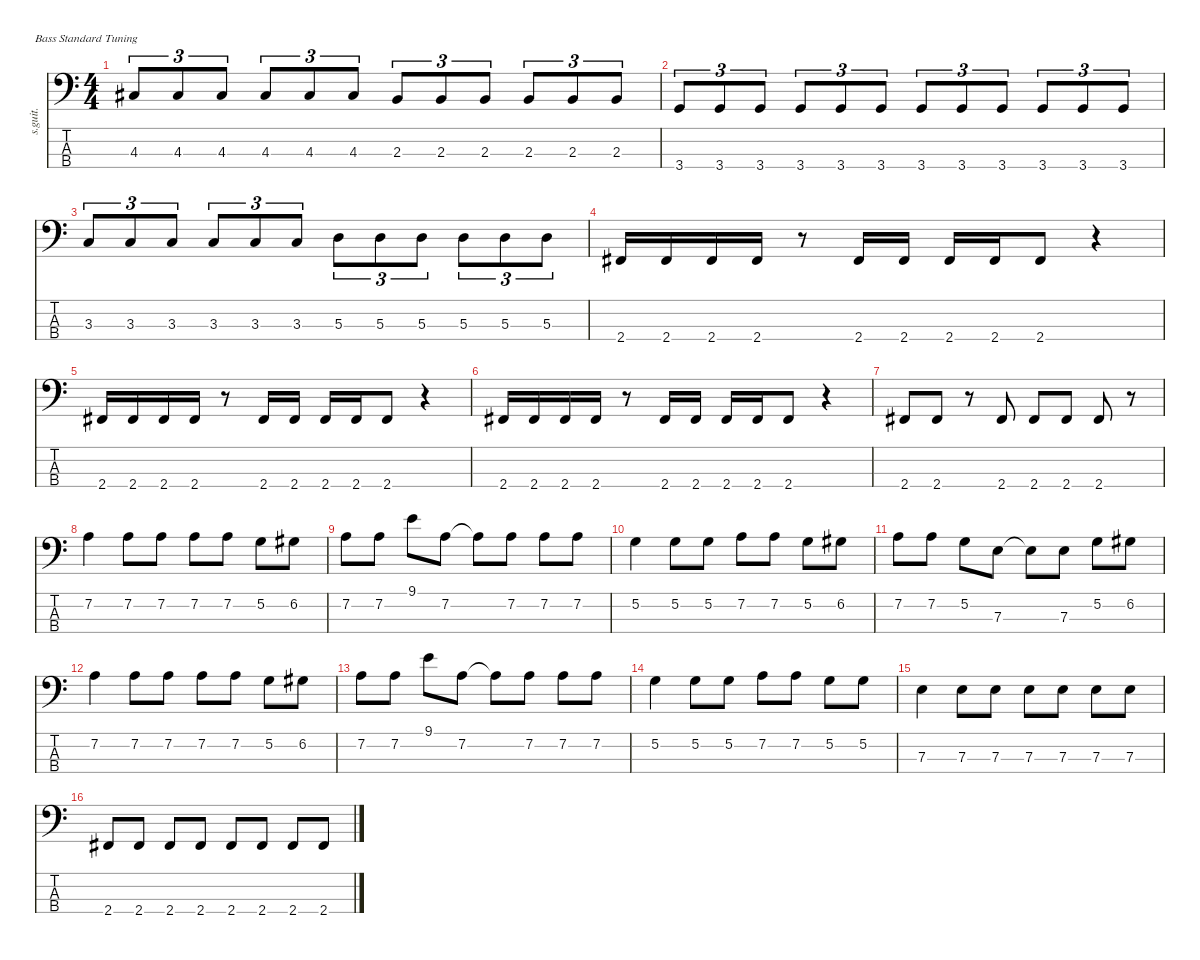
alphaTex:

\defaultSystemsLayout 4
\hideDynamics
\bracketExtendMode nobrackets
\track ("" "s.guit.") {instrument electricbassfinger}
\staff {score tabs}
\tuning (G2 D2 A1 E1)
\ts (4 4)
\tempo (180 hide)
\clef f4
\ks c
4.3{acc #}.8{tu (3 2) dy f} 4.3{acc #}.8{tu (3 2)} 4.3{acc #}.8{tu (3 2)} 4.3{acc #}.8{tu (3 2)} 4.3{acc #}.8{tu (3 2)} 4.3{acc #}.8{tu (3 2)} 2.3.8{tu (3 2)} 2.3.8{tu (3 2)} 2.3.8{tu (3 2)} 2.3.8{tu (3 2)} 2.3.8{tu (3 2)} 2.3.8{tu (3 2)} |
3.4.8{tu (3 2)} 3.4.8{tu (3 2)} 3.4.8{tu (3 2)} 3.4.8{tu (3 2)} 3.4.8{tu (3 2)} 3.4.8{tu (3 2)} 3.4.8{tu (3 2)} 3.4.8{tu (3 2)} 3.4.8{tu (3 2)} 3.4.8{tu (3 2)} 3.4.8{tu (3 2)} 3.4.8{tu (3 2)} |
3.3.8{tu (3 2)} 3.3.8{tu (3 2)} 3.3.8{tu (3 2)} 3.3.8{tu (3 2)} 3.3.8{tu (3 2)} 3.3.8{tu (3 2)} 5.3.8{tu (3 2)} 5.3.8{tu (3 2)} 5.3.8{tu (3 2)} 5.3.8{tu (3 2)} 5.3.8{tu (3 2)} 5.3.8{tu (3 2)} |
2.4{acc #}.16 2.4{acc #}.16 2.4{acc #}.16 2.4{acc #}.16 r.8 2.4{acc #}.16 2.4{acc #}.16 2.4{acc #}.16 2.4{acc #}.16 2.4{acc #}.8 r.4 |
2.4{acc #}.16 2.4{acc #}.16 2.4{acc #}.16 2.4{acc #}.16 r.8 2.4{acc #}.16 2.4{acc #}.16 2.4{acc #}.16 2.4{acc #}.16 2.4{acc #}.8 r.4 |
2.4{acc #}.16 2.4{acc #}.16 2.4{acc #}.16 2.4{acc #}.16 r.8 2.4{acc #}.16 2.4{acc #}.16 2.4{acc #}.16 2.4{acc #}.16 2.4{acc #}.8 r.4 |
2.4{acc #}.8 2.4{acc #}.8 r.8 2.4{acc #}.8 2.4{acc #}.8 2.4{acc #}.8 2.4{acc #}.8 r.8 |
7.2.4 7.2.8 7.2.8 7.2.8 7.2.8 5.2.8 6.2{acc #}.8 |
7.2.8 7.2.8 9.1.8 7.2.8 7.2{t}.8 7.2.8 7.2.8 7.2.8 |
5.2.4 5.2.8 5.2.8 7.2.8 7.2.8 5.2.8 6.2{acc #}.8 |
7.2.8 7.2.8 5.2.8 7.3.8 7.3{t}.8 7.3.8 5.2.8 6.2{acc #}.8 |
7.2.4 7.2.8 7.2.8 7.2.8 7.2.8 5.2.8 6.2{acc #}.8 |
7.2.8 7.2.8 9.1.8 7.2.8 7.2{t}.8 7.2.8 7.2.8 7.2.8 |
5.2.4 5.2.8 5.2.8 7.2.8 7.2.8 5.2.8 5.2.8 |
7.3.4 7.3.8 7.3.8 7.3.8 7.3.8 7.3.8 7.3.8 |
2.4{acc #}.8 2.4{acc #}.8 2.4{acc #}.8 2.4{acc #}.8 2.4{acc #}.8 2.4{acc #}.8 2.4{acc #}.8 2.4{acc #}.8
